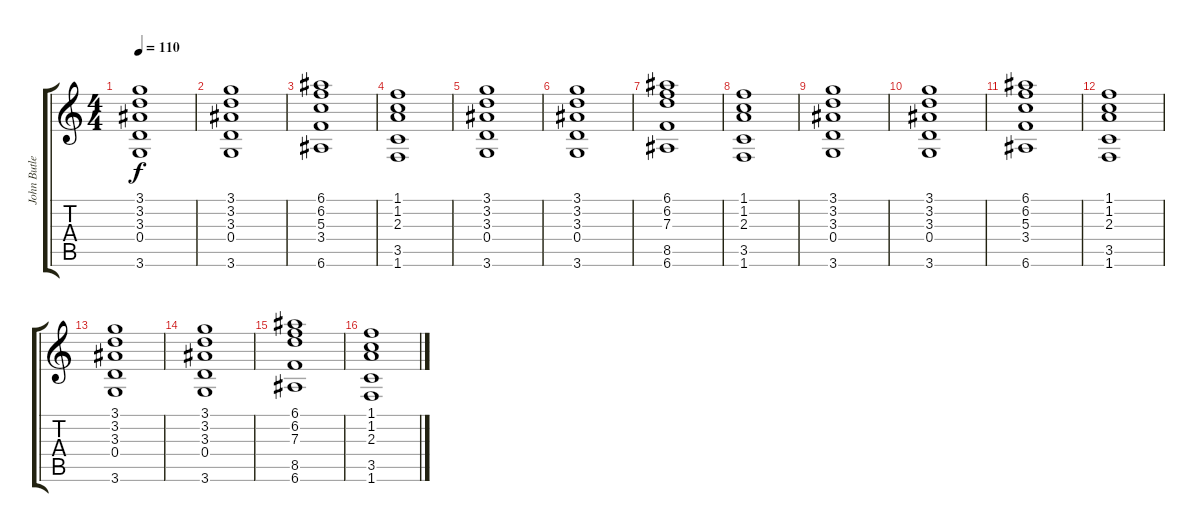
\track ("John Butler" "John Butle") {instrument acousticguitarsteel}
\staff {score tabs}
\tuning (E4 B3 G3 D3 A2 E2) {hide}
\ts (4 4)
\tempo 110
\clef g2
\ks c
(3.1 3.2 3.3 0.4 3.6).1{dy f} |
(3.1 3.2 3.3 0.4 3.6).1 |
(6.1 6.2 5.3 3.4 6.6).1 |
(1.1 1.2 2.3 3.5 1.6).1 |
(3.1 3.2 3.3 0.4 3.6).1 |
(3.1 3.2 3.3 0.4 3.6).1 |
(6.1 6.2 7.3 8.5 6.6).1 |
(1.1 1.2 2.3 3.5 1.6).1 |
(3.1 3.2 3.3 0.4 3.6).1 |
(3.1 3.2 3.3 0.4 3.6).1 |
(6.1 6.2 5.3 3.4 6.6).1 |
(1.1 1.2 2.3 3.5 1.6).1 |
(3.1 3.2 3.3 0.4 3.6).1 |
(3.1 3.2 3.3 0.4 3.6).1 |
(6.1 6.2 7.3 8.5 6.6).1 |
(1.1 1.2 2.3 3.5 1.6).1
